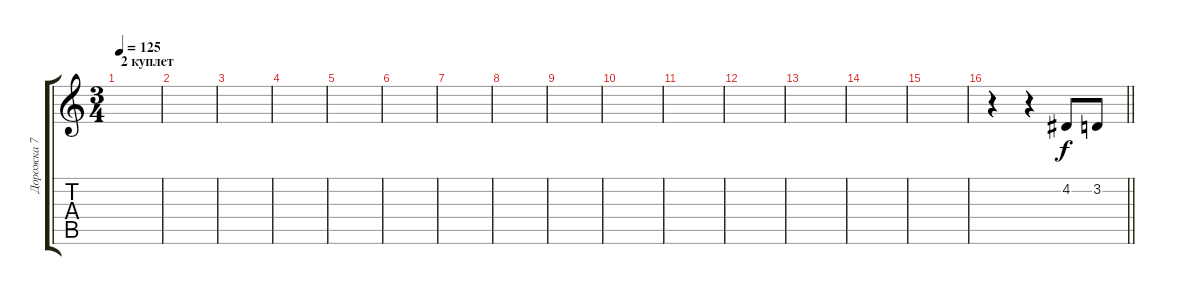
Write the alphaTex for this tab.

\track ("Дорожка 7" "Дорожка 7") {instrument cello}
\staff {score tabs}
\tuning (E4 B3 G3 D3 A2 E2) {hide}
\ts (3 4)
\section ("" "2 куплет")
\tempo 125
\clef g2
\ks c
|
|
|
|
|
|
|
|
|
|
|
|
|
|
|
\barLineRight lightlight
r.4 r.4 4.2.8 3.2.8
